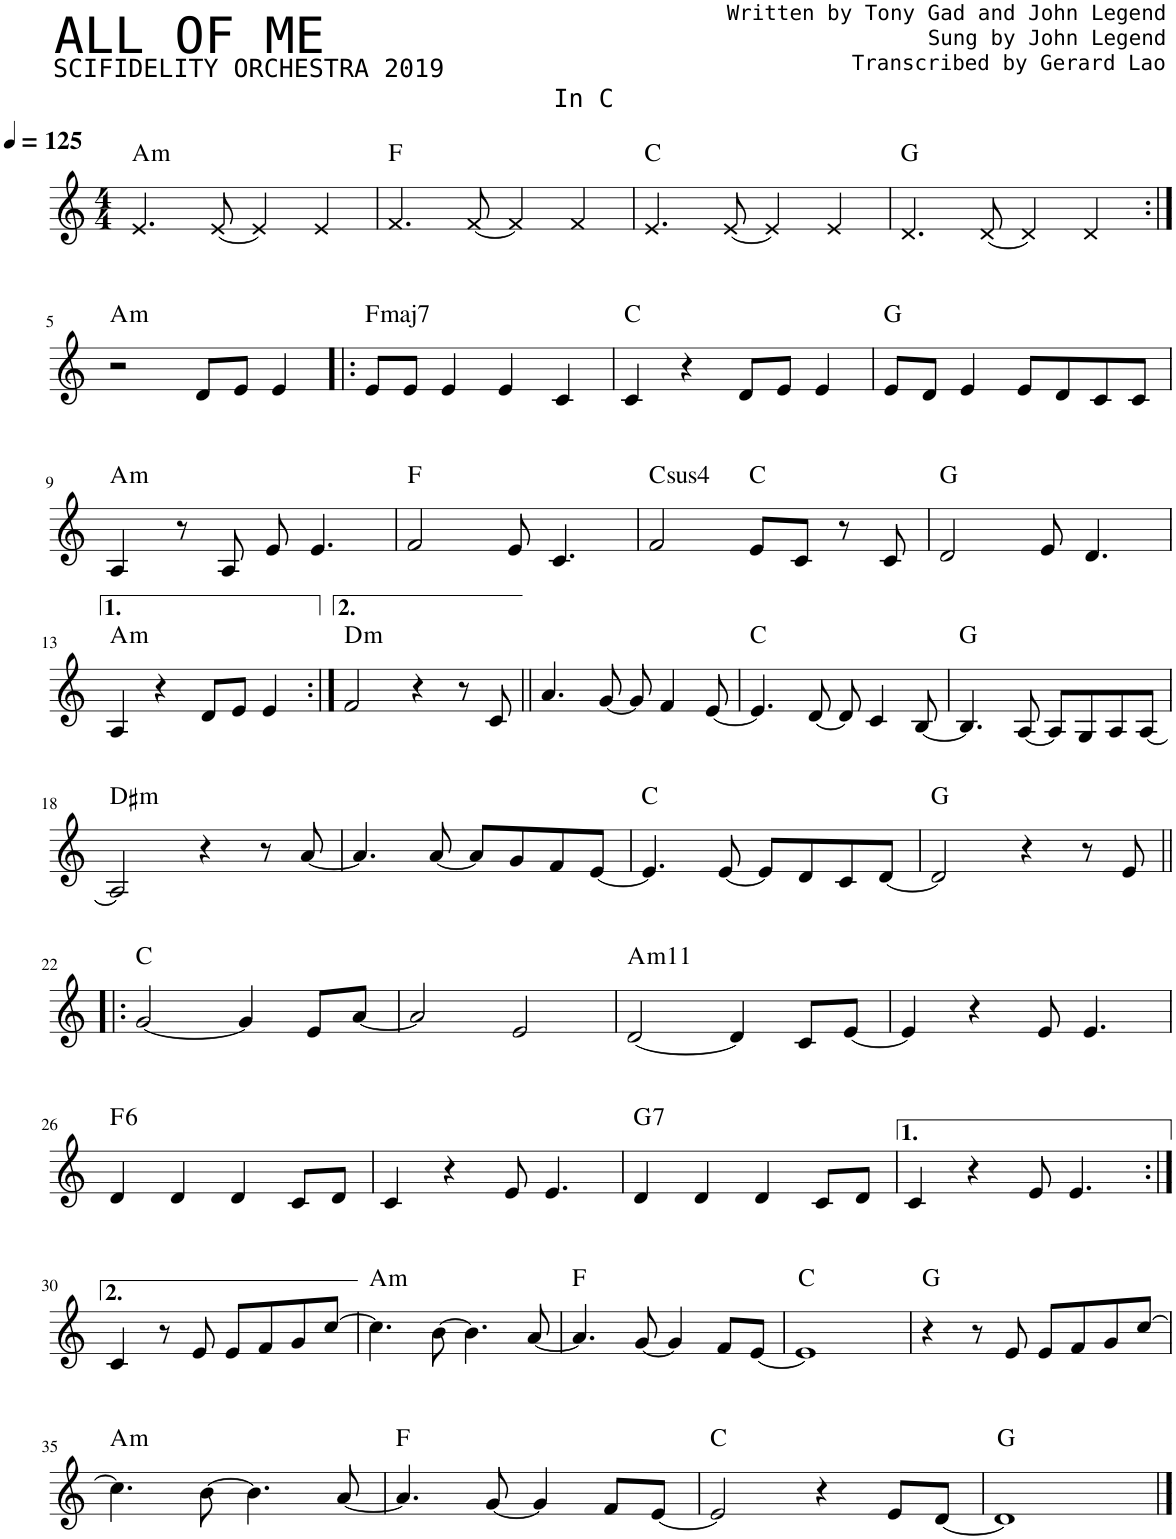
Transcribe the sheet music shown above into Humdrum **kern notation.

**kern	**harte
*part1	*part1
*staff1	*
*I"Piano	*
*I'Pno.	*
*clefG2	*
*k[]	*
*M4/4	*
*MM125	*
=1	=1
!	!LO:H:kt=m
4.e/	A:min
[8e/	.
4e/]	.
4e/	.
=2	=2
4.f/	F:maj
[8f/	.
4f/]	.
4f/	.
=3	=3
4.e/	C:maj
[8e/	.
4e/]	.
4e/	.
=4	=4
4.d/	G:maj
[8d/	.
4d/]	.
4d/	.
!!LO:LB:g=z
=5:|!	=5:|!
!	!LO:H:kt=m
2r	A:min
8d/L	.
8e/J	.
4e/	.
=6!|:	=6!|:
!	!LO:H:kt=maj7
8e/L	F:maj7
8e/J	.
4e/	.
4e/	.
4c/	.
=7	=7
4c/	C:maj
4r	.
8d/L	.
8e/J	.
4e/	.
=8	=8
8e/L	G:maj
8d/J	.
4e/	.
8e/L	.
8d/	.
8c/	.
8c/J	.
!!LO:LB:g=z
=9	=9
!	!LO:H:kt=m
4A/	A:min
8r	.
8A/	.
8e/	.
4.e/	.
=10	=10
2f/	F:maj
8e/	.
4.c/	.
=11	=11
!	!LO:H:kt=4
2f/	C:sus4
8e/L	C:maj
8c/J	.
8r	.
8c/	.
=12	=12
2d/	G:maj
8e/	.
4.d/	.
!!LO:LB:g=z
=13	=13
!	!LO:H:kt=m
4A/	A:min
4r	.
8d/L	.
8e/J	.
4e/	.
=14:|!	=14:|!
!	!LO:H:kt=m
2f/	D:min
4r	.
8r	.
8c/	.
=15||	=15||
4.a/	.
[8g/	.
8g/]	.
4f/	.
[8e/	.
=16	=16
4.e/]	C:maj
[8d/	.
8d/]	.
4c/	.
[8B/	.
=17	=17
4.B/]	G:maj
[8A/	.
8A/L]	.
8G/	.
8A/	.
[8A/J	.
!!LO:LB:g=z
=18	=18
!	!LO:H:kt=m
2An/]	D#:min
4r	.
8r	.
[8a/	.
=19	=19
4.a/]	.
[8a/	.
8a/L]	.
8g/	.
8fn/	.
[8e/J	.
=20	=20
4.e/]	C:maj
[8e/	.
8e/L]	.
8d/	.
8c/	.
[8d/J	.
=21	=21
2d/]	G:maj
4r	.
8r	.
8e/	.
!!LO:LB:g=z
=22!|:	=22!|:
[2g/	C:maj
4g/]	.
8e/L	.
[8a/J	.
=23	=23
2a/]	.
2e/	.
=24	=24
!	!LO:H:kt=m11
[2d/	A:min9(11)
4d/]	.
8c/L	.
[8e/J	.
=25	=25
4e/]	.
4r	.
8e/	.
4.e/	.
!!LO:LB:g=z
=26	=26
!	!LO:H:kt=6
4d/	F:maj6
4d/	.
4d/	.
8c/L	.
8d/J	.
=27	=27
4c/	.
4r	.
8e/	.
4.e/	.
=28	=28
!	!LO:H:kt=7
4d/	G:7
4d/	.
4d/	.
8c/L	.
8d/J	.
=29	=29
4c/	.
4r	.
8e/	.
4.e/	.
!!LO:LB:g=z
=30:|!	=30:|!
4c/	.
8r	.
8e/	.
8e/L	.
8f/	.
8g/	.
[8cc/J	.
=31	=31
!	!LO:H:kt=m
4.cc\]	A:min
[8b\	.
4.b\]	.
[8a/	.
=32	=32
4.a/]	F:maj
[8g/	.
4g/]	.
8f/L	.
[8e/J	.
=33	=33
1e]	C:maj
=34	=34
4r	G:maj
8r	.
8e/	.
8e/L	.
8f/	.
8g/	.
[8cc/J	.
!!LO:LB:g=z
=35	=35
!	!LO:H:kt=m
4.cc\]	A:min
[8b\	.
4.b\]	.
[8a/	.
=36	=36
4.a/]	F:maj
[8g/	.
4g/]	.
8f/L	.
[8e/J	.
=37	=37
2e/]	C:maj
4r	.
8e/L	.
[8d/J	.
=38	=38
1d]	G:maj
==	==
*-	*-
